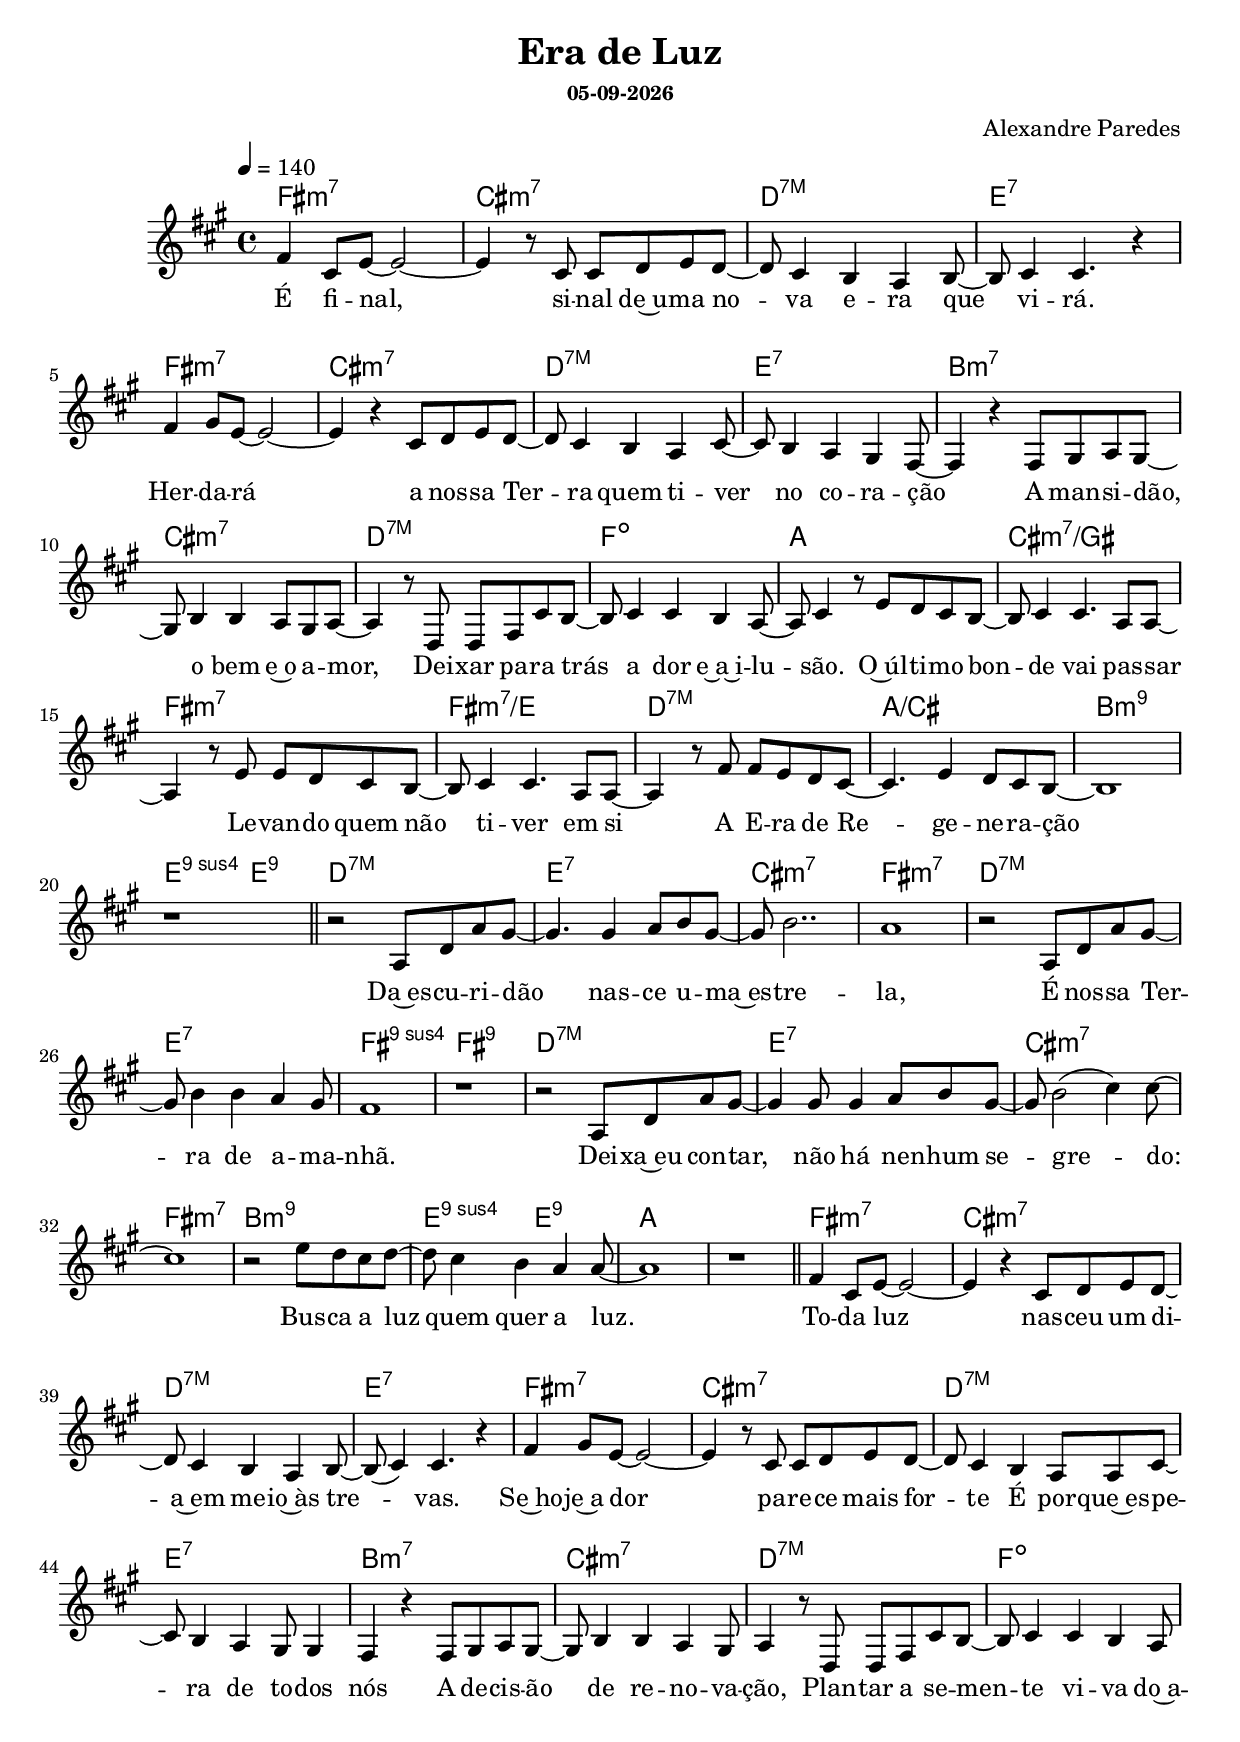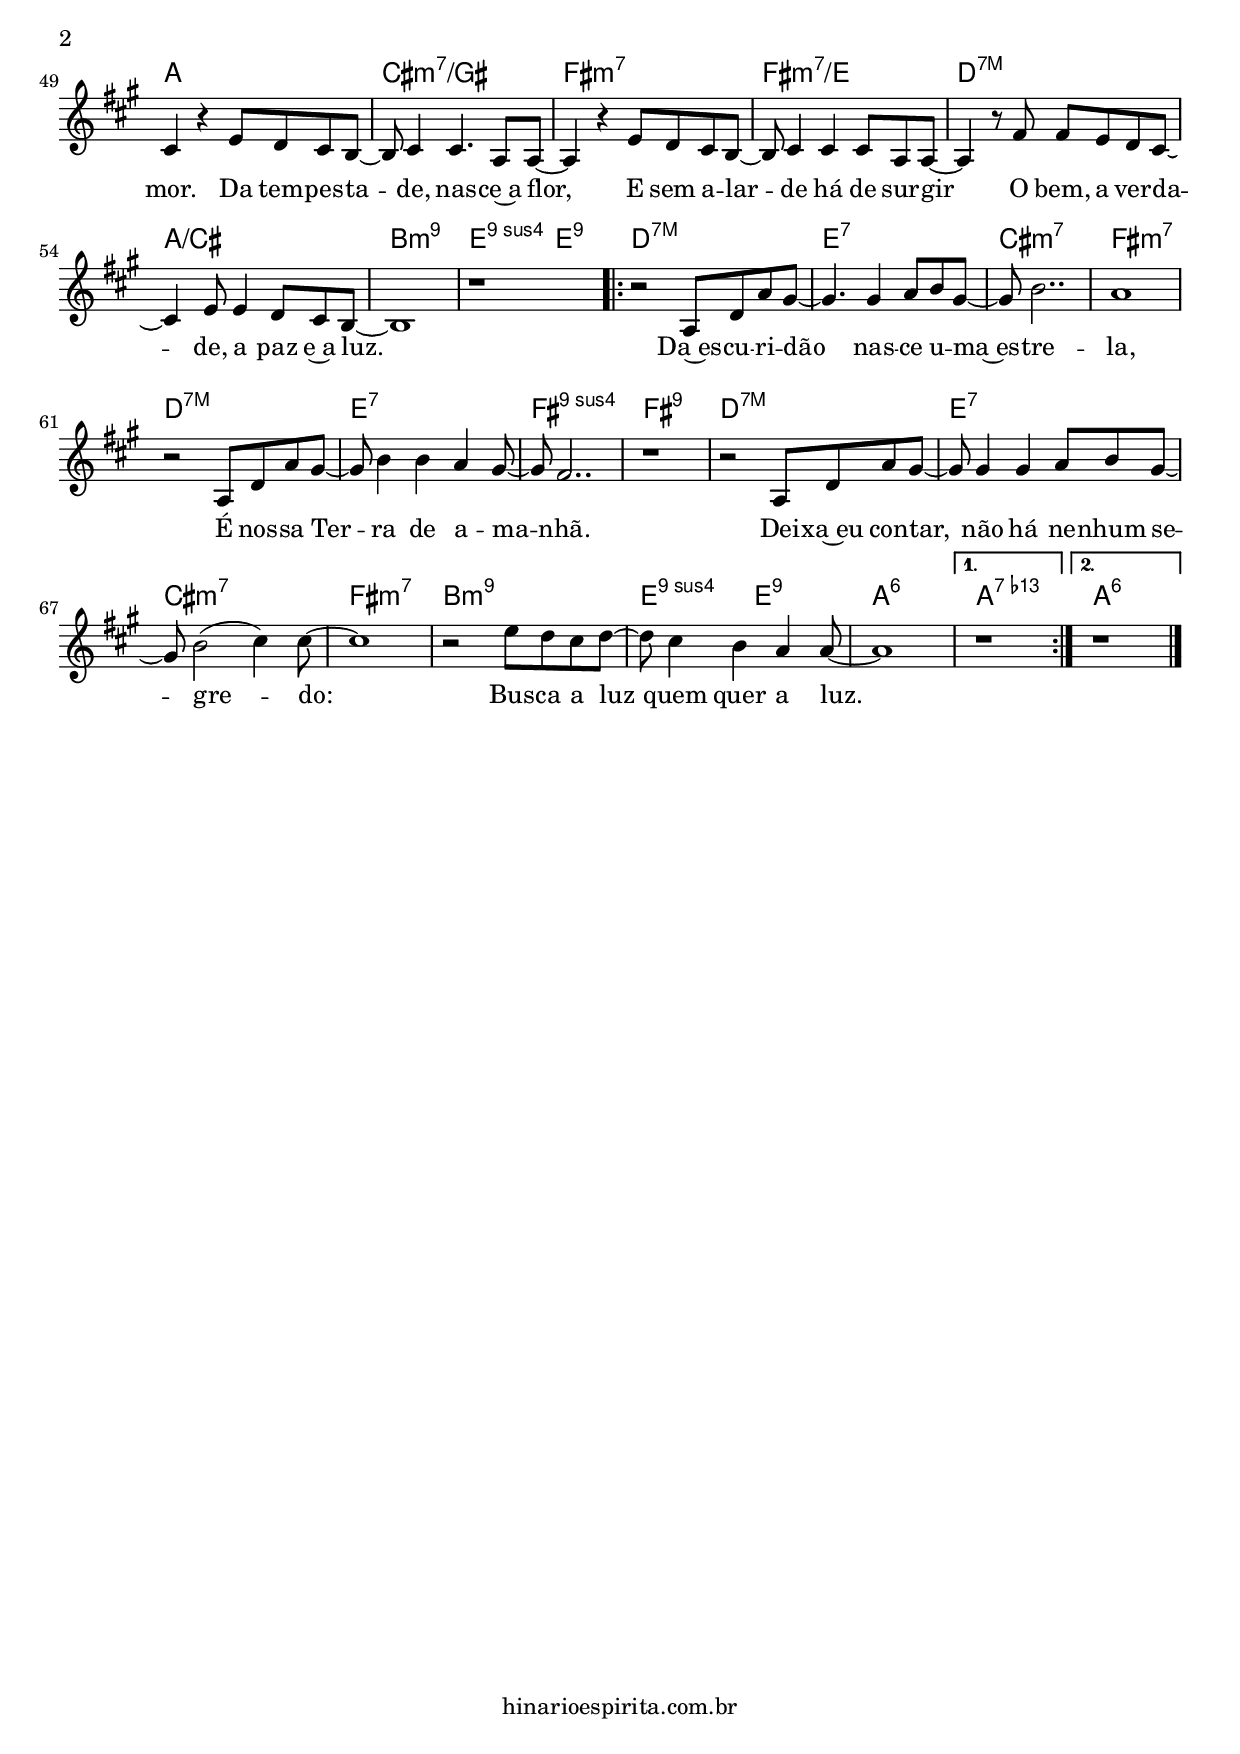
\version "2.16.2"
\pointAndClickOff

\header {
  title = "Era de Luz"
  composer = "Alexandre Paredes"
  subsubtitle = #(strftime "%d-%m-%Y" (localtime (current-time)))
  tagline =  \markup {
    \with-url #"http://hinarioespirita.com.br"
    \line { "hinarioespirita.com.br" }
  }
}

harmonia = \chordmode {
  \set majorSevenSymbol = \markup { 7M }
  fis1:m7 cis:m7 d:maj7 e:7
  fis1:m7 cis:m7 d:maj7 e:7
  b:m7 cis:m7 d:maj7 f:dim
  a cis:min7/gis fis:m7 fis:m7/e
  d:maj7 a/cis b:m7.9 e2:7sus4.9 e2:7.9

  % Refrão
  d1:maj7 e:7 cis:m7 fis:m7
  d:maj7 e:7 fis:7sus4.9 fis:7.9
  d:maj7 e:7 cis:m7 fis:m7
  b:m7.9 e2:7sus4.9 e:7.9 \repeat percent 2 {a1}

  % Estrofe 2
  fis1:m7 cis:m7 d:maj7 e:7
  fis1:m7 cis:m7 d:maj7 e:7
  b:m7 cis:m7 d:maj7 f:dim
  a cis:min7/gis fis:m7 fis:m7/e
  d:maj7 a/cis b:m7.9 e2:7sus4.9 e2:7.9

  % Refrão
  \repeat volta 2 {
    d1:maj7 e:7 cis:m7 fis:m7
    d:maj7 e:7 fis:7sus4.9 fis:7.9
    d:maj7 e:7 cis:m7 fis:m7
    b:m7.9 e2:7sus4.9 e:7.9 a1:6
  }
  \alternative {
    { a:7.13- }
    { a:6 }
  }
}

letra = \lyricmode {
  É fi -- nal,  si -- nal de~u -- ma no -- va e -- ra que vi -- rá.
  Her -- da -- rá  a nos -- sa Ter -- ra quem ti -- ver no co -- ra -- ção
  A man -- si -- dão, o bem e~o a -- mor,
  Dei -- xar pa -- ra trás a dor e~a~i -- lu -- são.
  O~úl -- ti -- mo bon -- de vai pas -- sar % o ultimo?
  Le -- van -- do quem não ti -- ver em si
  A E -- ra de Re -- ge -- ne -- ra -- ção

  Da~es -- cu -- ri -- dão nas -- ce u -- ma~es -- tre -- la,
  É nos -- sa Ter -- ra de a -- ma -- nhã.
  Dei -- xa~eu con -- tar, não há ne -- nhum se -- gre -- do:
  Bus -- ca a luz quem quer a luz.

  To -- da luz  nas -- ceu um di -- a~em me -- io~às tre -- vas.
  Se~ho -- je~a dor  pa -- re -- ce mais for -- te
  É por -- que~es -- pe -- ra de to -- dos nós % porque ao inv´es de que???
  A de -- cis -- ão de re -- no -- va -- ção,
  Plan -- tar a se -- men -- te vi -- va do~a -- mor.
  Da tem -- pes -- ta -- de, nas -- ce~a flor,
  E sem a -- lar -- de há de sur -- gir
  O bem, a ver -- da -- de, a paz e~a luz.

  Da~es -- cu -- ri -- dão nas -- ce u -- ma~es -- tre -- la,
  É nos -- sa Ter -- ra de a -- ma -- nhã.
  Dei -- xa~eu con -- tar, não há ne -- nhum se -- gre -- do:
  Bus -- ca a luz quem quer a luz.
}

melodia = \relative c' {
  \clef treble
  \key a \major
  \time 4/4
  \tempo 4 = 140

  % Estrofe 1
  fis4 cis8 e~ e2~ | e4 r8 cis8 cis d e d~ | d8 cis4 b a b8~ | b cis4 cis4. r4 |
  fis4 gis8 e~ e2~ | e4 r4 cis8 d e d~ | d8 cis4 b a cis8~ | cis b4 a gis fis8~ |
  fis4 r4 fis8 gis a gis~ | gis b4 b a8 gis a~ | a4 r8 d,8 d fis cis' b~ | b cis4 cis b a8~ |
  a8 cis4 r8 e8 d cis b~ | b cis4 cis4. a8 a~ | a4 r8 e'8 e d cis b~ | b cis4 cis4. a8 a~ |
  a4 r8 fis'8 fis e d cis~ | cis4. e4 d8 cis b~ | b1 | r1 \bar "||"

  % Refrão
  r2 a8 d a' gis~ | gis4. gis4 a8 b gis~ | gis8 b2.. | a1 |
  r2 a,8 d a' gis~ | gis b4 b a gis8 | fis1 | r1 |
  r2 a,8 d a' gis~ | gis4 gis8 gis4 a8 b gis~ | gis8 b2( cis4) cis8~ | cis1 |
  r2 e8 d cis d~ | d cis4 b a a8~ | a1 | r1 \bar "||"

  % Estrofe 2
  fis4 cis8 e~ e2~ | e4 r4 cis8 d e d~ | d8 cis4 b a b8~ | b( cis4) cis4. r4 |
  fis4 gis8 e~ e2~ | e4 r8 cis8 cis d e d~ | d8 cis4 b a8 a cis8~ | cis b4 a gis8 gis4 |
  fis4 r4 fis8 gis a gis~ | gis b4 b a4 gis8 | a4 r8 d,8 d fis cis' b~ | b cis4 cis b a8 |
  cis4 r4 e8 d cis b~ | b cis4 cis4. a8 a~ | a4 r4 e'8 d cis b~ | b cis4 cis4 cis8 a a~ |
  a4 r8 fis'8 fis e d cis~ | cis4 e8 e4 d8 cis b~ | b1 | r1 |%\bar "||"

  % Refrão
  \repeat volta 2 {
    r2 a8 d a' gis~ | gis4. gis4 a8 b gis~ | gis8 b2.. | a1 |
    r2 a,8 d a' gis~ | gis b4 b a gis8~ | gis fis2.. | r1 |
    r2 a,8 d a' gis~ | gis gis4 gis4 a8 b gis~ | gis8 b2( cis4) cis8~ | cis1 |
    r2 e8 d cis d~ | d cis4 b a a8~ | a1 | }
  \alternative {
   { r1 | }
   { r1 | }
  }
    \bar "|."
}

musica = <<
    \new ChordNames { \harmonia }
    \new Staff <<
      \new Voice = "melodia" { \melodia }
      \lyricsto "melodia" \new Lyrics \letra
      \set Staff.midiInstrument = #"acoustic grand"
    >>
  >>

\score {
  %\unfoldRepeats
  \musica
  \layout {}
}

\score {
  \unfoldRepeats
  \musica
  \midi {}
}

